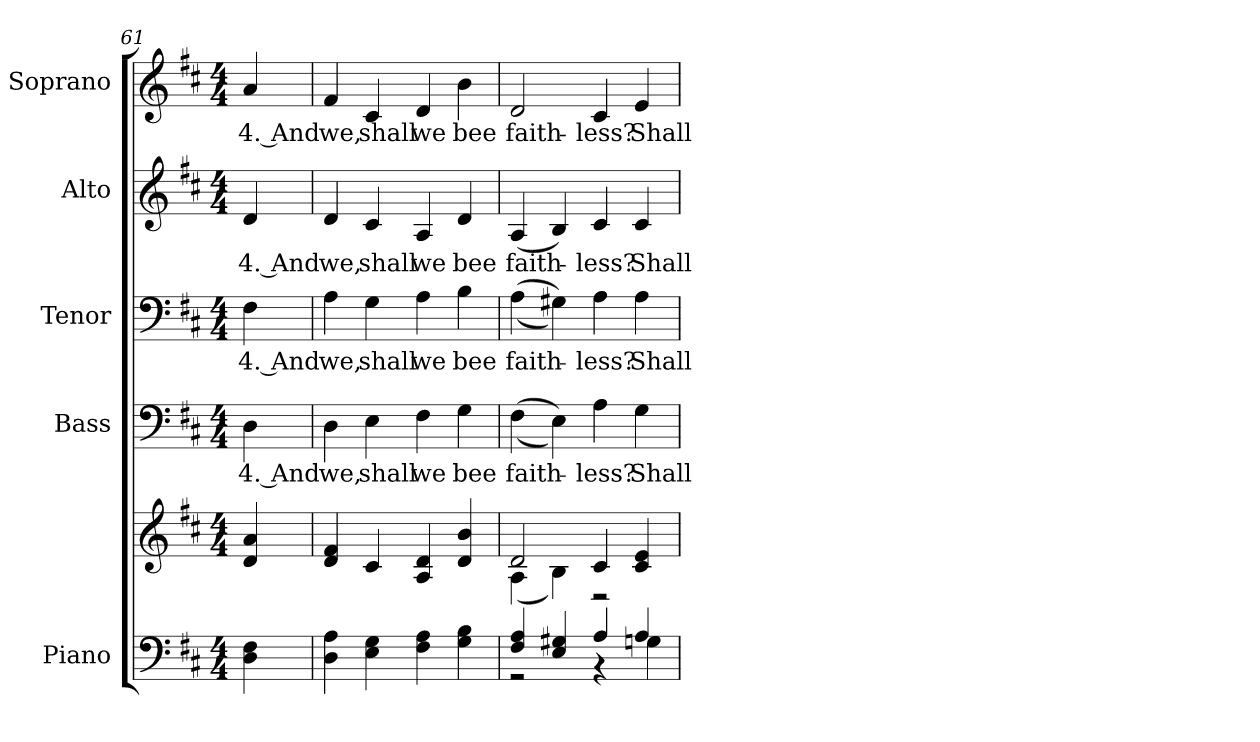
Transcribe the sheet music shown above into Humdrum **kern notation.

**kern	**kern	**kern	**text	**kern	**text	**kern	**text	**kern	**text
*part5	*part5	*part4	*part4	*part3	*part3	*part2	*part2	*part1	*part1
*staff6	*staff5	*staff4	*staff4	*staff3	*staff3	*staff2	*staff2	*staff1	*staff1
*I"Piano	*	*I"Bass	*	*I"Tenor	*	*I"Alto	*	*I"Soprano	*
*I'Pno.	*	*I'B.	*	*I'T.	*	*I'A.	*	*I'S.	*
*clefF4	*clefG2	*clefF4	*	*clefF4	*	*clefG2	*	*clefG2	*
*k[f#c#]	*k[f#c#]	*k[f#c#]	*	*k[f#c#]	*	*k[f#c#]	*	*k[f#c#]	*
*D:	*D:	*D:	*	*D:	*	*D:	*	*D:	*
*M4/4	*M4/4	*M4/4	*	*M4/4	*	*M4/4	*	*M4/4	*
=61	=61	=61	=61	=61	=61	=61	=61	=61	=61
!	!	!	!LO:LY:b:color=#000000	!	!	!	!	!	!
!	!	!	!	!	!LO:LY:b:color=#000000	!	!	!	!
!	!	!	!	!	!	!	!LO:LY:b:color=#000000	!	!
!	!	!	!	!	!	!	!	!	!LO:LY:b:color=#000000
4Di\ 4F#i	4di/ 4ai	4Di\	4. And	4F#i\	4. And	4di/	4. And	4ai/	4. And
!!LO:PB:g=z
=62	=62	=62	=62	=62	=62	=62	=62	=62	=62
!	!	!	!LO:LY:b:color=#000000	!	!	!	!	!	!
!	!	!	!	!	!LO:LY:b:color=#000000	!	!	!	!
!	!	!	!	!	!	!	!LO:LY:b:color=#000000	!	!
!	!	!	!	!	!	!	!	!	!LO:LY:b:color=#000000
4Di\ 4Ai	4di/ 4f#i	4Di\	we,	4Ai\	we,	4di/	we,	4f#i/	we,
!	!	!	!LO:LY:b:color=#000000	!	!	!	!	!	!
!	!	!	!	!	!LO:LY:b:color=#000000	!	!	!	!
!	!	!	!	!	!	!	!LO:LY:b:color=#000000	!	!
!	!	!	!	!	!	!	!	!	!LO:LY:b:color=#000000
4Ei\ 4Gi	4c#i/	4Ei\	shall	4Gi\	shall	4c#i/	shall	4c#i/	shall
!	!	!	!LO:LY:b:color=#000000	!	!	!	!	!	!
!	!	!	!	!	!LO:LY:b:color=#000000	!	!	!	!
!	!	!	!	!	!	!	!LO:LY:b:color=#000000	!	!
!	!	!	!	!	!	!	!	!	!LO:LY:b:color=#000000
4F#i\ 4Ai	4Ai/ 4di	4F#i\	we	4Ai\	we	4Ai/	we	4di/	we
!	!	!	!LO:LY:b:color=#000000	!	!	!	!	!	!
!	!	!	!	!	!LO:LY:b:color=#000000	!	!	!	!
!	!	!	!	!	!	!	!LO:LY:b:color=#000000	!	!
!	!	!	!	!	!	!	!	!	!LO:LY:b:color=#000000
4Gi\ 4Bi	4di/ 4bi	4Gi\	bee	4Bi\	bee	4di/	bee	4bi\	bee
=63	=63	=63	=63	=63	=63	=63	=63	=63	=63
*^	*^	*	*	*	*	*	*	*	*
!	!	!	!	!	!LO:LY:b:color=#000000	!	!	!	!	!	!
!	!	!	!	!	!	!	!LO:LY:b:color=#000000	!	!	!	!
!	!	!	!	!	!	!	!	!	!LO:LY:b:color=#000000	!	!
!	!	!	!	!	!	!	!	!	!	!	!LO:LY:b:color=#000000
4F#i/ 4Ai	2r	2di/	(4Ai\	((4F#i\	faith-	((4Ai\	faith-	(4Ai/	faith-	2di/	faith-
4Ei/ 4G#Xi	.	.	4Bi\)	4Ei\))	.	4G#Xi\))	.	4Bi/)	.	.	.
!	!	!	!	!	!LO:LY:b:color=#000000	!	!	!	!	!	!
!	!	!	!	!	!	!	!LO:LY:b:color=#000000	!	!	!	!
!	!	!	!	!	!	!	!	!	!LO:LY:b:color=#000000	!	!
!	!	!	!	!	!	!	!	!	!	!	!LO:LY:b:color=#000000
4Ai/	4r	4c#i/	2r	4Ai\	-less?	4Ai\	-less?	4c#i/	-less?	4c#i/	-less?
!	!	!	!	!	!LO:LY:b:color=#000000	!	!	!	!	!	!
!	!	!	!	!	!	!	!LO:LY:b:color=#000000	!	!	!	!
!	!	!	!	!	!	!	!	!	!LO:LY:b:color=#000000	!	!
!	!	!	!	!	!	!	!	!	!	!	!LO:LY:b:color=#000000
4Ai/	4Gni\	4c#i/ 4ei	.	4Gi\	Shall	4Ai\	Shall	4c#i/	Shall	4ei/	Shall
*v	*v	*	*	*	*	*	*	*	*	*	*
*	*v	*v	*	*	*	*	*	*	*	*
=	=	=	=	=	=	=	=	=	=
*-	*-	*-	*-	*-	*-	*-	*-	*-	*-
